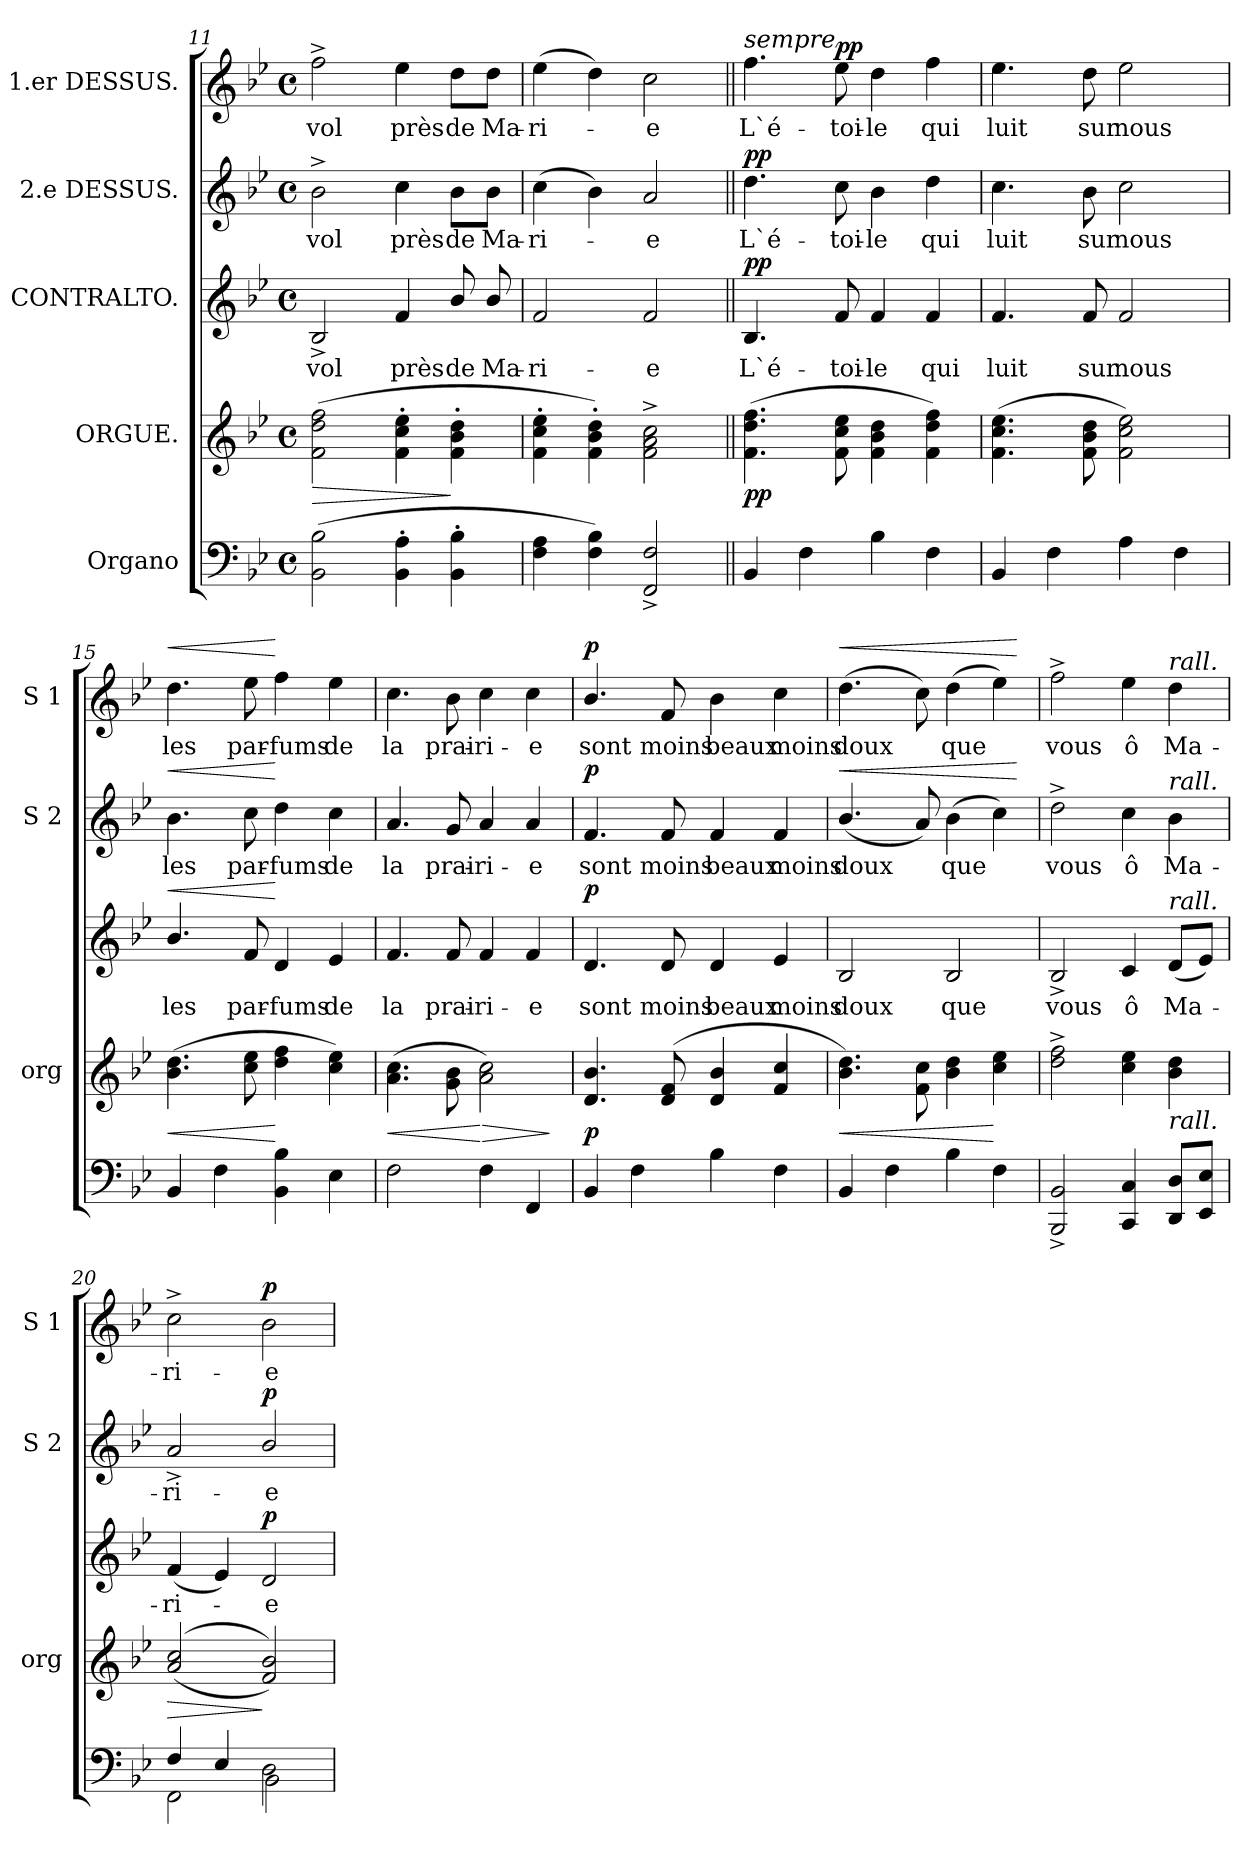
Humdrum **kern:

**kern	**kern	**dynam	**kern	**text	**dynam	**kern	**text	**dynam	**kern	**text	**dynam
*part5	*part4	*part4	*part3	*part3	*part3	*part2	*part2	*part2	*part1	*part1	*part1
*staff5	*staff4	*staff4	*staff3	*staff3	*staff3	*staff2	*staff2	*staff2	*staff1	*staff1	*staff1
*I"Organo	*I"ORGUE.	*	*I"CONTRALTO.	*	*	*I"2.e DESSUS.	*	*	*I"1.er DESSUS.	*	*
*	*I'org	*	*	*	*	*I'S 2	*	*	*I'S 1	*	*
*clefF4	*clefG2	*	*clefG2	*	*	*clefG2	*	*	*clefG2	*	*
*k[b-e-]	*k[b-e-]	*	*k[b-e-]	*	*	*k[b-e-]	*	*	*k[b-e-]	*	*
*B-:	*B-:	*	*B-:	*	*	*B-:	*	*	*B-:	*	*
*M4/4	*M4/4	*	*M4/4	*	*	*M4/4	*	*	*M4/4	*	*
*met(c)	*met(c)	*	*met(c)	*	*	*met(c)	*	*	*met(c)	*	*
=11	=11	=11	=11	=11	=11	=11	=11	=11	=11	=11	=11
!	!	!LO:HP:b	!	!	!	!	!	!	!	!	!
(2BB-\ 2B-\	(2f\ 2dd\ 2ff\	>	2B-^>/	vol	.	2b-^\	vol	.	2ff^\	vol	.
4BB-'\ 4A'\	4f'\ 4cc'\ 4ee-'\	.	4f/	près	.	4cc\	près	.	4ee-\	près	.
4BB-'\ 4B-'\	4f'\ 4b-'\ 4dd'\	]	8b-/	de	.	8b-\L	de	.	8dd\L	de	.
.	.	.	8b-/	Ma-	.	8b-\J	Ma-	.	8dd\J	Ma-	.
=12	=12	=12	=12	=12	=12	=12	=12	=12	=12	=12	=12
4F\ 4A\	4f'\ 4cc'\ 4ee-'\	.	2f/	-ri-	.	(4cc\	-ri-	.	(4ee-\	-ri-	.
4F\ 4B-\)	4f'\ 4b-'\ 4dd'\)	.	.	.	.	4b-\)	.	.	4dd\)	.	.
2FF^/ 2F^/	2f^\ 2a^\ 2cc^\	.	2f/	-e	.	2a/	-e	.	2cc\	-e	.
=13||	=13||	=13||	=13||	=13||	=13||	=13||	=13||	=13||	=13||	=13||	=13||
!	!	!	!	!	!	!	!	!	!LO:TX:a:i:t=sempre	!	!
!	!	!	!	!	!LO:DY:a	!	!	!LO:DY:a	!	!	!
4BB-/	(4.f\ 4.dd\ 4.ff\	pp	4.B-/	L`é-	pp	4.dd\	L`é-	pp	4.ff\	L`é-	.
4F\	.	.	.	.	.	.	.	.	.	.	.
!	!	!	!	!	!	!	!	!	!	!	!LO:DY:a
.	8f\ 8cc\ 8ee-\	.	8f/	-toi-	.	8cc\	-toi-	.	8ee-\	-toi-	pp
4B-\	4f\ 4b-\ 4dd\	.	4f/	-le	.	4b-\	-le	.	4dd\	-le	.
4F\	4f\ 4dd\ 4ff\)	.	4f/	qui	.	4dd\	qui	.	4ff\	qui	.
=14	=14	=14	=14	=14	=14	=14	=14	=14	=14	=14	=14
4BB-/	(4.f\ 4.cc\ 4.ee-\	.	4.f/	luit	.	4.cc\	luit	.	4.ee-\	luit	.
4F\	.	.	.	.	.	.	.	.	.	.	.
.	8f\ 8b-\ 8dd\	.	8f/	sur	.	8b-\	sur	.	8dd\	sur	.
4A\	2f\ 2cc\ 2ee-\)	.	2f/	nous	.	2cc\	nous	.	2ee-\	nous	.
4F\	.	.	.	.	.	.	.	.	.	.	.
=15	=15	=15	=15	=15	=15	=15	=15	=15	=15	=15	=15
!	!	!LO:HP:b	!	!	!LO:HP:a	!	!	!LO:HP:a	!	!	!LO:HP:a
4BB-/	(4.b-\ 4.dd\	<	4.b-/	les	<	4.b-\	les	<	4.dd\	les	<
4F\	.	.	.	.	.	.	.	.	.	.	.
.	8cc\ 8ee-\	.	8f/	par-	.	8cc\	par-	.	8ee-\	par-	.
4BB-\ 4B-\	4dd\ 4ff\	[	4d/	-fums	[	4dd\	-fums	[	4ff\	-fums	[
4E-\	4cc\ 4ee-\)	.	4e-/	de	.	4cc\	de	.	4ee-\	de	.
=16	=16	=16	=16	=16	=16	=16	=16	=16	=16	=16	=16
!	!	!LO:HP:b	!	!	!	!	!	!	!	!	!
2F\	(4.a\ 4.cc\	<	4.f/	la	.	4.a/	la	.	4.cc\	la	.
.	8g\ 8b-\	.	8f/	prai-	.	8g/	prai-	.	8b-\	prai-	.
!	!	!LO:HP:n=1:b	!	!	!	!	!	!	!	!	!
4F\	2a\ 2cc\)	[ >	4f/	-ri-	.	4a/	-ri-	.	4cc\	-ri-	.
4FF/	.	.	4f/	-e	.	4a/	-e	.	4cc\	-e	.
.	.	]	.	.	.	.	.	.	.	.	.
=17	=17	=17	=17	=17	=17	=17	=17	=17	=17	=17	=17
!	!	!	!	!	!LO:DY:a	!	!	!LO:DY:a	!	!	!LO:DY:a
4BB-/	4.d/ 4.b-/	p	4.d/	sont	p	4.f/	sont	p	4.b-/	sont	p
4F\	.	.	.	.	.	.	.	.	.	.	.
.	(8d/ 8f/	.	8d/	moins	.	8f/	moins	.	8f/	moins	.
4B-\	4d/ 4b-/	.	4d/	beaux	.	4f/	beaux	.	4b-\	beaux	.
4F\	4f/ 4cc/	.	4e-/	moins	.	4f/	moins	.	4cc\	moins	.
=18	=18	=18	=18	=18	=18	=18	=18	=18	=18	=18	=18
!	!	!LO:HP:b	!	!	!	!	!	!LO:HP:a	!	!	!LO:HP:a
4BB-/	4.b-\ 4.dd\)	<	2B-/	doux	.	(4.b-/	doux	<	(4.dd\	doux	<
4F\	.	.	.	.	.	.	.	.	.	.	.
.	8f\ 8cc\	.	.	.	.	8a/)	.	.	8cc\)	.	.
4B-\	4b-\ 4dd\	.	2B-/	que	.	(4b-\	que	.	(4dd\	que	.
4F\	4cc\ 4ee-\	[	.	.	.	4cc\)	.	.	4ee-\)	.	.
.	.	.	.	.	.	.	.	[	.	.	[
=19	=19	=19	=19	=19	=19	=19	=19	=19	=19	=19	=19
2BBB-^/ 2BB-^/	2dd^\ 2ff^\	.	2B-^>/	vous	.	2dd^\	vous	.	2ff^\	vous	.
4CC/ 4C/	4cc\ 4ee-\	.	4c/	ô	.	4cc\	ô	.	4ee-\	ô	.
!	!	!	!	!	!	!	!	!	!LO:TX:a:i:t=rall.	!	!
!	!	!	!	!	!	!LO:TX:a:i:t=rall.	!	!	!	!	!
!	!	!	!LO:TX:a:i:t=rall.	!	!	!	!	!	!	!	!
!	!LO:TX:b:i:t=rall.	!	!	!	!	!	!	!	!	!	!
8DD/ 8D/L	4b-\ 4dd\	.	(8d/L	Ma-	.	4b-\	Ma-	.	4dd\	Ma-	.
8EE-/ 8E-/J	.	.	8e-/J)	.	.	.	.	.	.	.	.
=20	=20	=20	=20	=20	=20	=20	=20	=20	=20	=20	=20
*^	*	*	*	*	*	*	*	*	*	*	*
!	!	!	!LO:HP:b	!	!	!	!	!	!	!	!	!
4F/	2FF\	(<(>2a/ 2cc/	>	(4f/	-ri-	.	2a^>/	-ri-	.	2cc^\	-ri-	.
4E-/	.	.	.	4e-/)	.	.	.	.	.	.	.	.
!	!	!	!	!	!	!LO:DY:a	!	!	!LO:DY:a	!	!	!LO:DY:a
2D\	2BB-\	2f/ 2b-/))	]	2d/	-e	p	2b-/	-e	p	2b-\	-e	p
*v	*v	*	*	*	*	*	*	*	*	*	*	*
=	=	=	=	=	=	=	=	=	=	=	=
*-	*-	*-	*-	*-	*-	*-	*-	*-	*-	*-	*-
